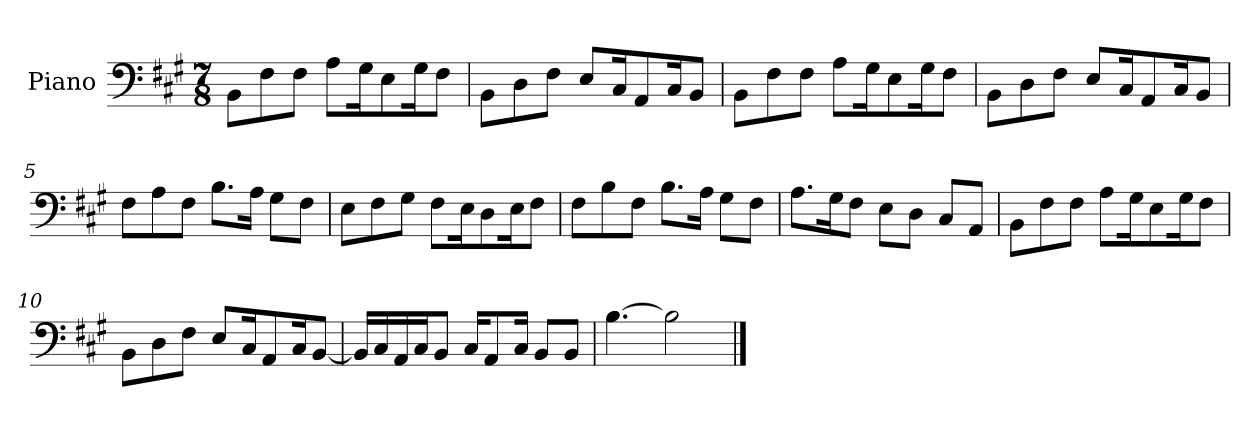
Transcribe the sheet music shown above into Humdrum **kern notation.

**kern
*part1
*staff1
*I"Piano
*I'Pno
*clefF4
*k[f#c#g#]
*M7/8
=1
8BB\L
8F#\
8F#\J
8A\L
16G#\K
8E\
16G#\K
8F#\J
=2
8BB\L
8D\
8F#\J
8E/L
16C#/K
8AA/
16C#/K
8BB/J
=3
8BB\L
8F#\
8F#\J
8A\L
16G#\K
8E\
16G#\K
8F#\J
=4
8BB\L
8D\
8F#\J
8E/L
16C#/K
8AA/
16C#/K
8BB/J
=5
8F#\L
8A\
8F#\J
8.B\L
16A\Jk
8G#\L
8F#\J
=6
8E\L
8F#\
8G#\J
8F#\L
16E\K
8D\
16E\K
8F#\J
=7
8F#\L
8B\
8F#\J
8.B\L
16A\Jk
8G#\L
8F#\J
=8
8.A\L
16G#\K
8F#\J
8E\L
8D\J
8C#/L
8AA/J
=9
8BB\L
8F#\
8F#\J
8A\L
16G#\K
8E\
16G#\K
8F#\J
=10
8BB\L
8D\
8F#\J
8E/L
16C#/K
8AA/
16C#/K
[8BB/J
=11
16BB/LL]
16C#/
16AA/
16C#/J
8BB/J
16C#/KL
8AA/
16C#/Jk
8BB/L
8BB/J
=12
[4.B\
2B\]
==
*-
